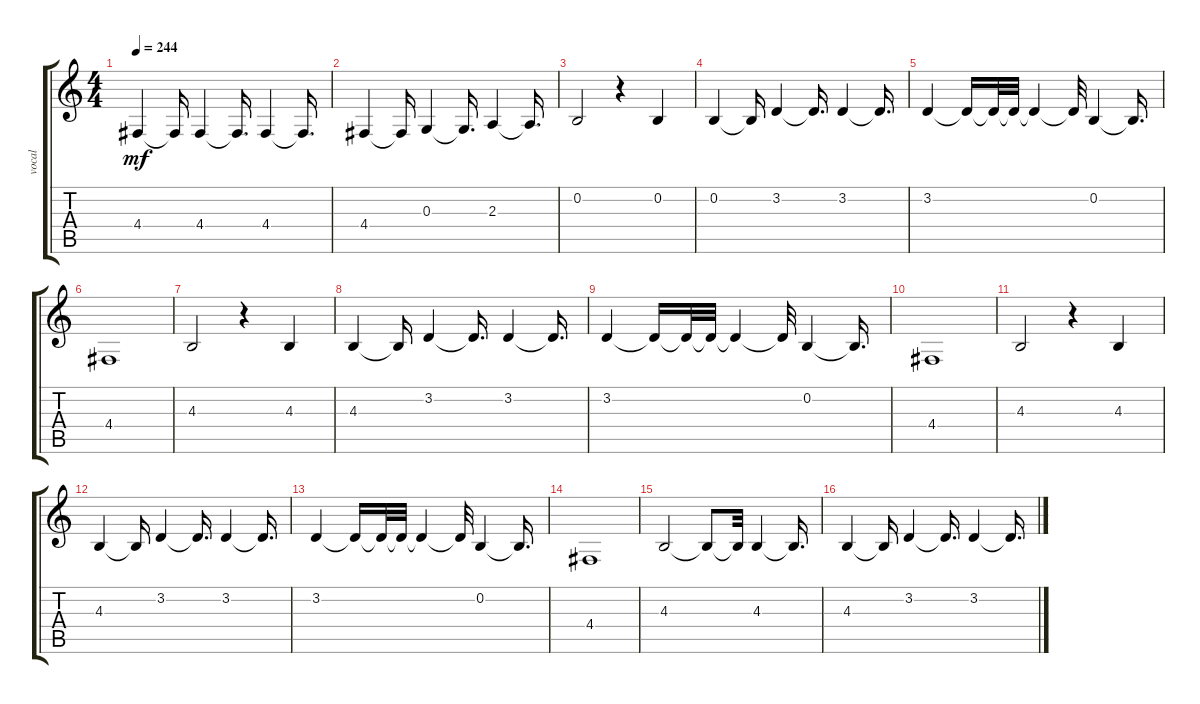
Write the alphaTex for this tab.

\track ("vocal" "vocal") {instrument lead2sawtooth}
\staff {score tabs}
\tuning (E4 B3 G3 D3 A2 E2) {hide}
\ts (4 4)
\tempo 244
\clef g2
\ks c
4.4.4{dy mf} 4.4{t}.16 4.4.4 4.4{t}.16{d} 4.4.4 4.4{t}.16{d} |
4.4.4 4.4{t}.16 0.3.4 0.3{t}.16{d} 2.3.4 2.3{t}.16{d} |
0.2.2 r.4 0.2.4 |
0.2.4 0.2{t}.16 3.2.4 3.2{t}.16{d} 3.2.4 3.2{t}.16{d} |
3.2.4 3.2{t}.16 3.2{t}.32 3.2{t}.32 3.2{t}.4 3.2{t}.32 0.2.4 0.2{t}.16{d} |
4.4.1 |
4.3.2 r.4 4.3.4 |
4.3.4 4.3{t}.16 3.2.4 3.2{t}.16{d} 3.2.4 3.2{t}.16{d} |
3.2.4 3.2{t}.16 3.2{t}.32 3.2{t}.32 3.2{t}.4 3.2{t}.32 0.2.4 0.2{t}.16{d} |
4.4.1 |
4.3.2 r.4 4.3.4 |
4.3.4 4.3{t}.16 3.2.4 3.2{t}.16{d} 3.2.4 3.2{t}.16{d} |
3.2.4 3.2{t}.16 3.2{t}.32 3.2{t}.32 3.2{t}.4 3.2{t}.32 0.2.4 0.2{t}.16{d} |
4.4.1 |
4.3.2 4.3{t}.8 4.3{t}.32 4.3.4 4.3{t}.16{d} |
4.3.4 4.3{t}.16 3.2.4 3.2{t}.16{d} 3.2.4 3.2{t}.16{d}
